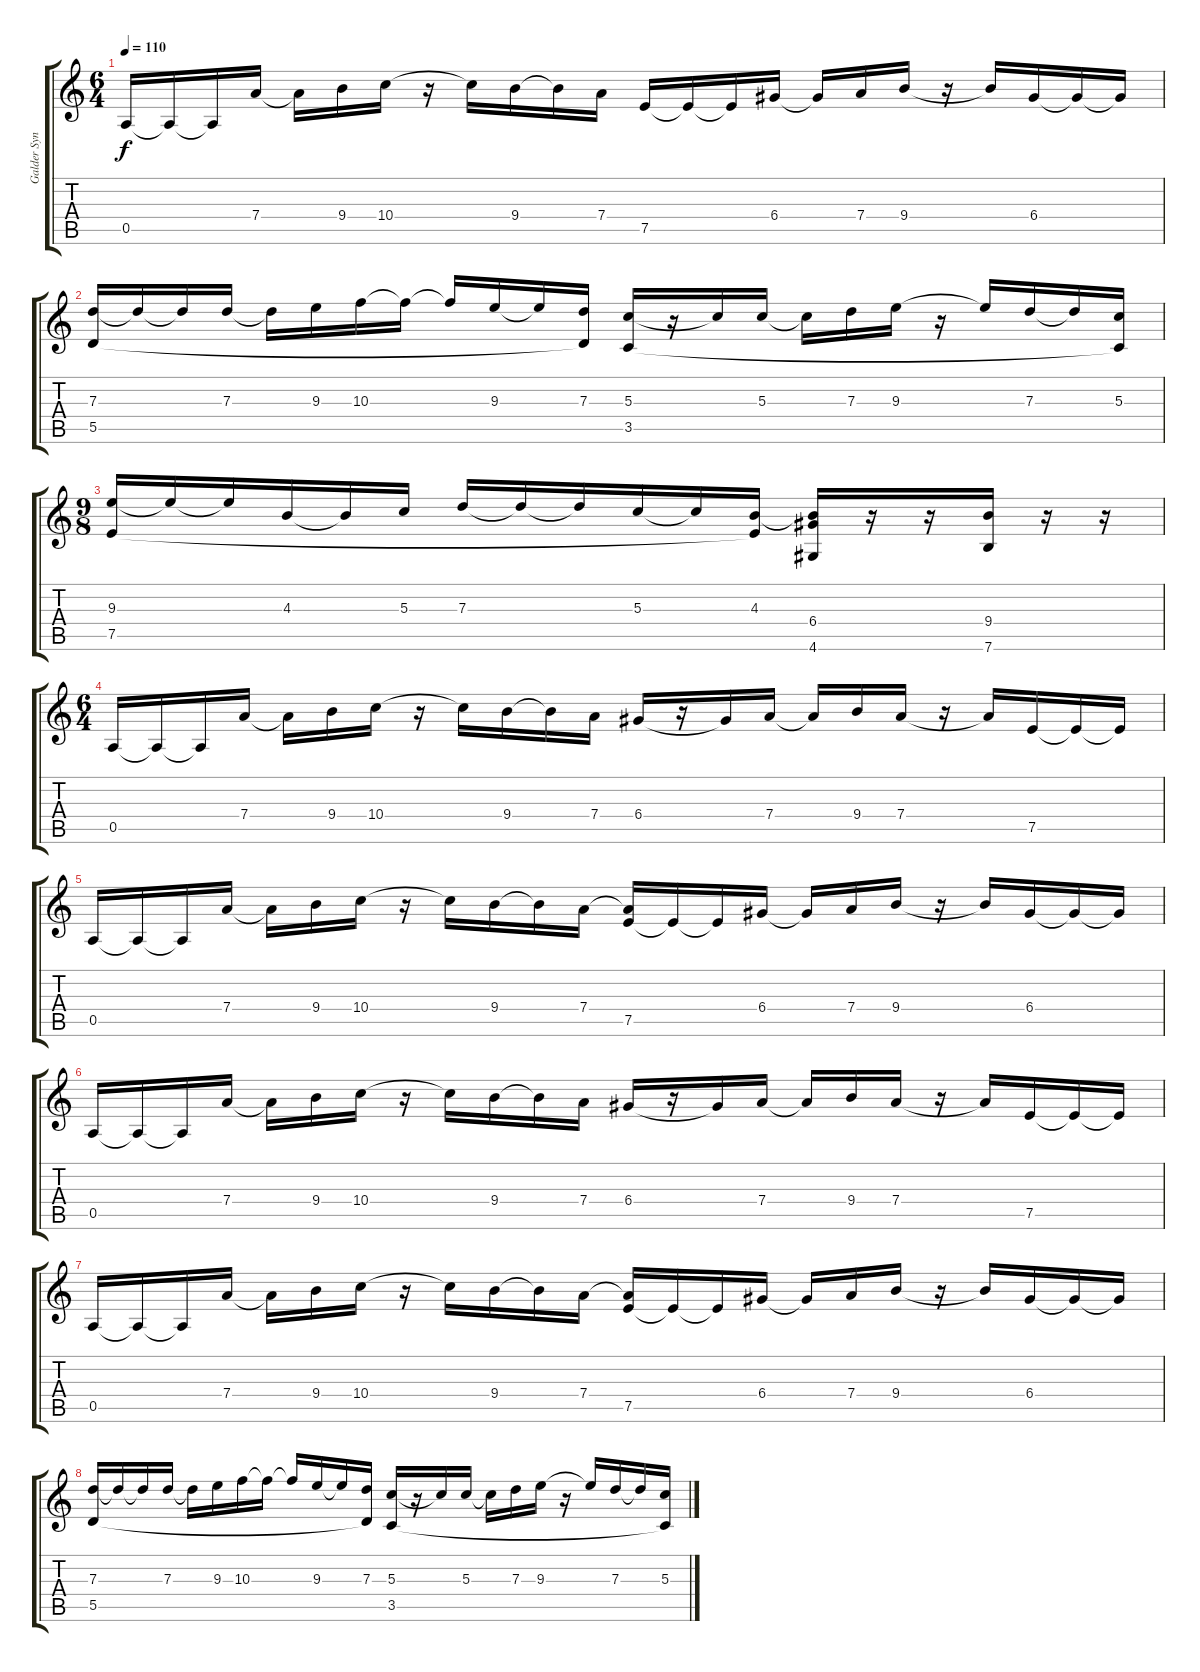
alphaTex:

\track ("Galder SynthStrings" "Galder Syn") {instrument stringensemble1}
\staff {score tabs}
\tuning (E5 B4 G4 D4 A3 E3) {hide}
\ts (6 4)
\tempo 110
\clef g2
\ks c
0.5.16{dy f} 0.5{t}.16 0.5{t}.16 7.4.16 7.4{t}.16 9.4.16 10.4.16 r.16 10.4{t}.16 9.4.16 9.4{t}.16 7.4.16 7.5.16 7.5{t}.16 7.5{t}.16 6.4.16 6.4{t}.16 7.4.16 9.4.16 r.16 9.4{t}.16 6.4.16 6.4{t}.16 6.4{t}.16 |
(7.3 5.5).16 7.3{t}.16 7.3{t}.16 7.3.16 7.3{t}.16 9.3.16 10.3.16 10.3{t}.16 10.3{t}.16 9.3.16 9.3{t}.16 (7.3 5.5{t}).16 (5.3 3.5).16 r.16 5.3{t}.16 5.3.16 5.3{t}.16 7.3.16 9.3.16 r.16 9.3{t}.16 7.3.16 7.3{t}.16 (5.3 3.5{t}).16 |
\ts (9 8)
(9.3 7.5).16 9.3{t}.16 9.3{t}.16 4.3.16 4.3{t}.16 5.3.16 7.3.16 7.3{t}.16 7.3{t}.16 5.3.16 5.3{t}.16 (4.3 7.5{t}).16 (4.3{t} 6.4 4.6).16 r.16 r.16 (9.4 7.6).16 r.16 r.16 |
\ts (6 4)
0.5.16 0.5{t}.16 0.5{t}.16 7.4.16 7.4{t}.16 9.4.16 10.4.16 r.16 10.4{t}.16 9.4.16 9.4{t}.16 7.4.16 6.4.16 r.16 6.4{t}.16 7.4.16 7.4{t}.16 9.4.16 7.4.16 r.16 7.4{t}.16 7.5.16 7.5{t}.16 7.5{t}.16 |
0.5.16 0.5{t}.16 0.5{t}.16 7.4.16 7.4{t}.16 9.4.16 10.4.16 r.16 10.4{t}.16 9.4.16 9.4{t}.16 7.4.16 (7.4{t} 7.5).16 7.5{t}.16 7.5{t}.16 6.4.16 6.4{t}.16 7.4.16 9.4.16 r.16 9.4{t}.16 6.4.16 6.4{t}.16 6.4{t}.16 |
0.5.16 0.5{t}.16 0.5{t}.16 7.4.16 7.4{t}.16 9.4.16 10.4.16 r.16 10.4{t}.16 9.4.16 9.4{t}.16 7.4.16 6.4.16 r.16 6.4{t}.16 7.4.16 7.4{t}.16 9.4.16 7.4.16 r.16 7.4{t}.16 7.5.16 7.5{t}.16 7.5{t}.16 |
0.5.16 0.5{t}.16 0.5{t}.16 7.4.16 7.4{t}.16 9.4.16 10.4.16 r.16 10.4{t}.16 9.4.16 9.4{t}.16 7.4.16 (7.4{t} 7.5).16 7.5{t}.16 7.5{t}.16 6.4.16 6.4{t}.16 7.4.16 9.4.16 r.16 9.4{t}.16 6.4.16 6.4{t}.16 6.4{t}.16 |
(7.3 5.5).16 7.3{t}.16 7.3{t}.16 7.3.16 7.3{t}.16 9.3.16 10.3.16 10.3{t}.16 10.3{t}.16 9.3.16 9.3{t}.16 (7.3 5.5{t}).16 (5.3 3.5).16 r.16 5.3{t}.16 5.3.16 5.3{t}.16 7.3.16 9.3.16 r.16 9.3{t}.16 7.3.16 7.3{t}.16 (5.3 3.5{t}).16
